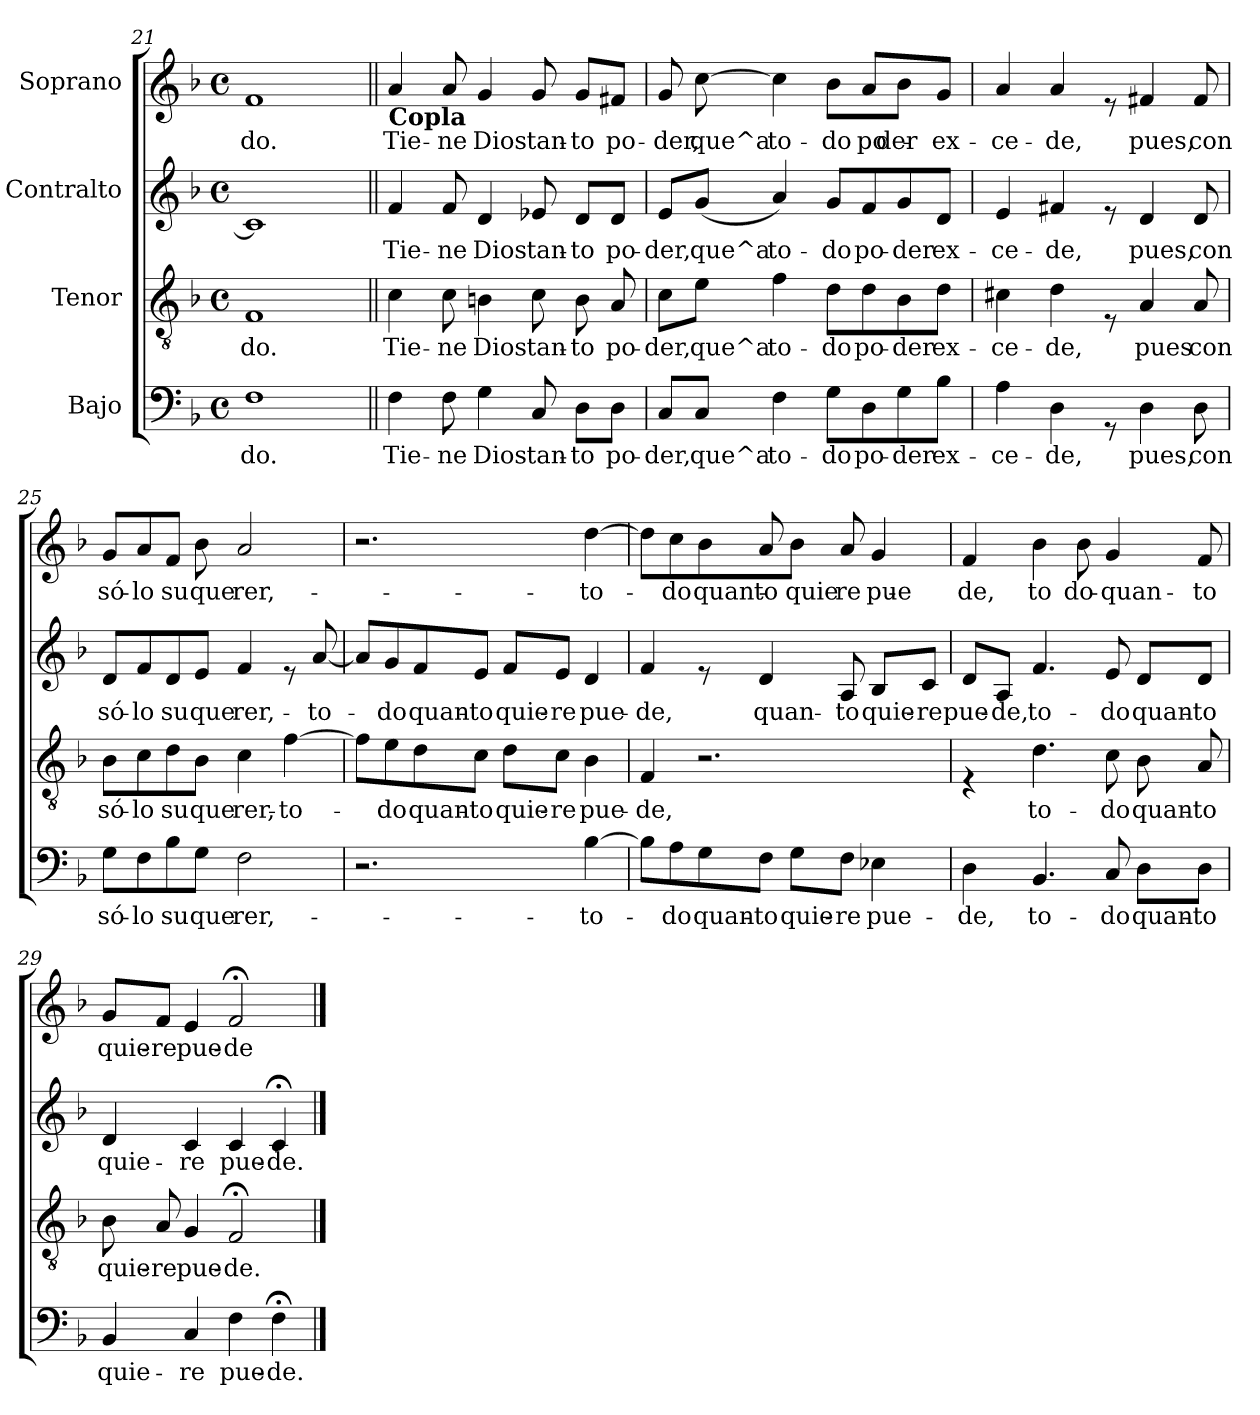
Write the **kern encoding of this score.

**kern	**text	**kern	**text	**kern	**text	**kern	**text
*part4	*part4	*part3	*part3	*part2	*part2	*part1	*part1
*staff4	*staff4	*staff3	*staff3	*staff2	*staff2	*staff1	*staff1
*I"Bajo	*	*I"Tenor	*	*I"Contralto	*	*I"Soprano	*
*clefF4	*	*clefGv2	*	*clefG2	*	*clefG2	*
*k[b-]	*	*k[b-]	*	*k[b-]	*	*k[b-]	*
*F:	*	*F:	*	*F:	*	*F:	*
*M4/4	*	*M4/4	*	*M4/4	*	*M4/4	*
*met(c)	*	*met(c)	*	*met(c)	*	*met(c)	*
=21	=21	=21	=21	=21	=21	=21	=21
!	!LO:LY:b	!	!LO:LY:b	!	!	!	!LO:LY:b
1F	-do.	1F	-do.	1c]	.	1f	-do.
!!LO:LB:g=z
=22||	=22||	=22||	=22||	=22||	=22||	=22||	=22||
!	!	!	!	!	!	!LO:TX:b:B:t=Copla	!
!	!LO:LY:b	!	!LO:LY:b	!	!LO:LY:b	!	!LO:LY:b
4F\	Tie-	4c\	Tie-	4f/	Tie-	4a/	Tie-
!	!LO:LY:b	!	!LO:LY:b	!	!LO:LY:b	!	!LO:LY:b
8F\	-ne	8c\	-ne	8f/	-ne	8a/	-ne
!	!LO:LY:b	!	!LO:LY:b	!	!LO:LY:b	!	!LO:LY:b
4G\	Dios	4Bn\	Dios	4d/	Dios	4g/	Dios
!	!LO:LY:b	!	!LO:LY:b	!	!LO:LY:b	!	!LO:LY:b
8C/	tan-	8c\	tan-	8e-X/	tan-	8g/	tan-
!	!LO:LY:b	!	!LO:LY:b	!	!LO:LY:b	!	!LO:LY:b
8D\L	-to	8B\	-to	8d/L	-to	8g/L	-to
!	!LO:LY:b	!	!LO:LY:b	!	!LO:LY:b	!	!LO:LY:b
8D\J	po-	8A/	po-	8d/J	po-	8f#X/J	po-
=23	=23	=23	=23	=23	=23	=23	=23
!	!LO:LY:b	!	!LO:LY:b	!	!LO:LY:b	!	!LO:LY:b
*	*	*	*	*	*	*^	*
8C/L	-der,	8c\L	-der,	8e/L	-der,	8g/	8ryy	-der,
!	!LO:LY:b	!	!LO:LY:b	!	!LO:LY:b	!	!	!LO:LY:b
8C/J	que^a	8e\J	que^a	(<8g/J	que^a	2ryy	[>8cc\	-que^a
!	!LO:LY:b	!	!LO:LY:b	!	!LO:LY:b	!	!	!LO:LY:b
4F\	to-	4f\	to-	4a/)	to-	.	4cc\]	to-
!	!LO:LY:b	!	!LO:LY:b	!	!LO:LY:b	!	!	!LO:LY:b
8G\L	-do	8d\L	-do	8g/L	-do	.	8b-\L	-do
!	!LO:LY:b	!	!LO:LY:b	!	!LO:LY:b	!	!	!LO:LY:b
8D\	po-	8d\	po-	8f/	po-	8a/L	8ryy	po-
!	!LO:LY:b	!	!LO:LY:b	!	!LO:LY:b	!	!	!LO:LY:b
8G\	-der	8B-\	-der	8g/	-der	8ryy	8b-\J	der
!	!LO:LY:b	!	!LO:LY:b	!	!LO:LY:b	!	!	!LO:LY:b
8B-\J	ex-	8d\J	ex-	8d/J	ex-	8g/J	8ryy	-ex-
=24	=24	=24	=24	=24	=24	=24	=24	=24
!	!LO:LY:b	!	!LO:LY:b	!	!LO:LY:b	!	!	!LO:LY:b
*	*	*	*	*	*	*v	*v	*
4A\	-ce-	4c#X\	-ce-	4e/	-ce-	4a/	ce-
!	!LO:LY:b	!	!LO:LY:b	!	!LO:LY:b	!	!LO:LY:b
4D\	-de,	4d\	-de,	4f#X/	-de,	4a/	-de,
8rGG	.	8rE	.	8re	.	8re	.
!	!LO:LY:b	!	!LO:LY:b	!	!LO:LY:b	!	!LO:LY:b
4D\	pues,	4A/	pues	4d/	pues,	4f#X/	pues,
!	!LO:LY:b	!	!LO:LY:b	!	!LO:LY:b	!	!LO:LY:b
8D\	con	8A/	con	8d/	con	8f#/	con
!!LO:LB:g=z
=25	=25	=25	=25	=25	=25	=25	=25
!	!LO:LY:b	!	!LO:LY:b	!	!LO:LY:b	!	!LO:LY:b
*	*	*	*	*	*	*^	*
8G\L	só-	8B-\L	só-	8d/L	só-	8g/L	4.ryy	só-
!	!LO:LY:b	!	!LO:LY:b	!	!LO:LY:b	!	!	!LO:LY:b
8F\	-lo	8c\	-lo	8f/	-lo	8a/	.	-lo
!	!LO:LY:b	!	!LO:LY:b	!	!LO:LY:b	!	!	!LO:LY:b
8B-\	su	8d\	su	8d/	su	8f/J	.	su
!	!LO:LY:b	!	!LO:LY:b	!	!LO:LY:b	!	!	!LO:LY:b
8G\J	que	8B-\J	que	8e/J	que	8ryy	8b-\	-que
!	!LO:LY:b	!	!LO:LY:b	!	!LO:LY:b	!	!	!LO:LY:b
2F\	rer,-	4c\	rer,-	4f/	rer,-	2a/	2ryy	rer,-
!	!	!	!LO:LY:b	!	!	!	!	!
.	.	[>4f\	-to-	8re	.	.	.	.
!	!	!	!	!	!LO:LY:b	!	!	!
.	.	.	.	[<8a/	-to-	.	.	.
*	*	*	*	*	*	*v	*v	*
=26	=26	=26	=26	=26	=26	=26	=26
2.r	.	8f\L]	.	8a/L]	.	2.r	.
!	!	!	!LO:LY:b	!	!LO:LY:b	!	!
.	.	8e\	-do	8g/	-do	.	.
!	!	!	!LO:LY:b	!	!LO:LY:b	!	!
.	.	8d\	quan-	8f/	quan-	.	.
!	!	!	!LO:LY:b	!	!LO:LY:b	!	!
.	.	8c\J	-to	8e/J	-to	.	.
!	!	!	!LO:LY:b	!	!LO:LY:b	!	!
.	.	8d\L	quie-	8f/L	quie-	.	.
!	!	!	!LO:LY:b	!	!LO:LY:b	!	!
.	.	8c\J	-re	8e/J	-re	.	.
!	!LO:LY:b	!	!LO:LY:b	!	!LO:LY:b	!	!LO:LY:b
[>4B-\	-to-	4B-\	pue-	4d/	pue-	[>4dd\	to-
=27	=27	=27	=27	=27	=27	=27	=27
!	!	!	!LO:LY:b	!	!LO:LY:b	!	!
*	*	*	*	*	*	*^	*
8B-\L]	.	4F/	-de,	4f/	-de,	8dd\L]	4.ryy	.
!	!LO:LY:b	!	!	!	!	!	!	!LO:LY:b
8A\	-do	.	.	.	.	8cc\	.	-do
!	!LO:LY:b	!	!	!	!	!	!	!LO:LY:b
8G\	quan-	2.r	.	8re	.	8b-\	.	quan-
!	!LO:LY:b	!	!	!	!LO:LY:b	!	!	!LO:LY:b
8F\J	-to	.	.	4d/	quan-	8ryy	8a/	-to
!	!LO:LY:b	!	!	!	!	!	!	!LO:LY:b
8G\L	quie-	.	.	.	.	8b-\J	8ryy	-quie-
!	!LO:LY:b	!	!	!	!LO:LY:b	!	!	!LO:LY:b
8F\J	-re	.	.	8A/	-to	4.ryy	8a/	re
!	!LO:LY:b	!	!	!	!LO:LY:b	!	!	!LO:LY:b
4E-X\	pue-	.	.	8B-/L	quie-	.	4g/	pue-
!	!	!	!	!	!LO:LY:b	!	!	!
.	.	.	.	8c/J	-re	.	.	.
*	*	*	*	*	*	*v	*v	*
!!LO:LB:g=z
=28	=28	=28	=28	=28	=28	=28	=28
!	!LO:LY:b	!	!	!	!LO:LY:b	!	!LO:LY:b
4D\	-de,	4rE	.	8d/L	pue-	4f/	-de,
!	!	!	!	!	!LO:LY:b	!	!
.	.	.	.	8A/J	-de,	.	.
!	!LO:LY:b	!	!LO:LY:b	!	!LO:LY:b	!	!LO:LY:b
4.BB-/	to-	4.d\	to-	4.f/	to-	4b-\	to
!	!	!	!	!	!	!	!LO:LY:b
.	.	.	.	.	.	8b-\	do-
!	!LO:LY:b	!	!LO:LY:b	!	!LO:LY:b	!	!LO:LY:b
8C/	-do	8c\	-do	8e/	-do	4g/	-quan-
!	!LO:LY:b	!	!LO:LY:b	!	!LO:LY:b	!	!
8D\L	quan-	8B-\	quan-	8d/L	quan-	.	.
!	!LO:LY:b	!	!LO:LY:b	!	!LO:LY:b	!	!LO:LY:b
8D\J	-to	8A/	-to	8d/J	-to	8f/	-to
=29	=29	=29	=29	=29	=29	=29	=29
!	!LO:LY:b	!	!LO:LY:b	!	!LO:LY:b	!	!LO:LY:b
4BB-/	quie-	8B-\	quie-	4d/	quie-	8g/L	quie-
!	!	!	!LO:LY:b	!	!	!	!LO:LY:b
.	.	8A/	-re	.	.	8f/J	-re
!	!LO:LY:b	!	!LO:LY:b	!	!LO:LY:b	!	!LO:LY:b
4C/	-re	4G/	pue-	4c/	-re	4e/	pue-
!	!LO:LY:b	!	!LO:LY:b	!	!LO:LY:b	!	!LO:LY:b
4F\	pue-	2F;/	-de.	4c/	pue-	2f;/	-de
!	!LO:LY:b	!	!	!	!LO:LY:b	!	!
4F;<\	-de.	.	.	4c;/	-de.	.	.
==	==	==	==	==	==	==	==
*-	*-	*-	*-	*-	*-	*-	*-
